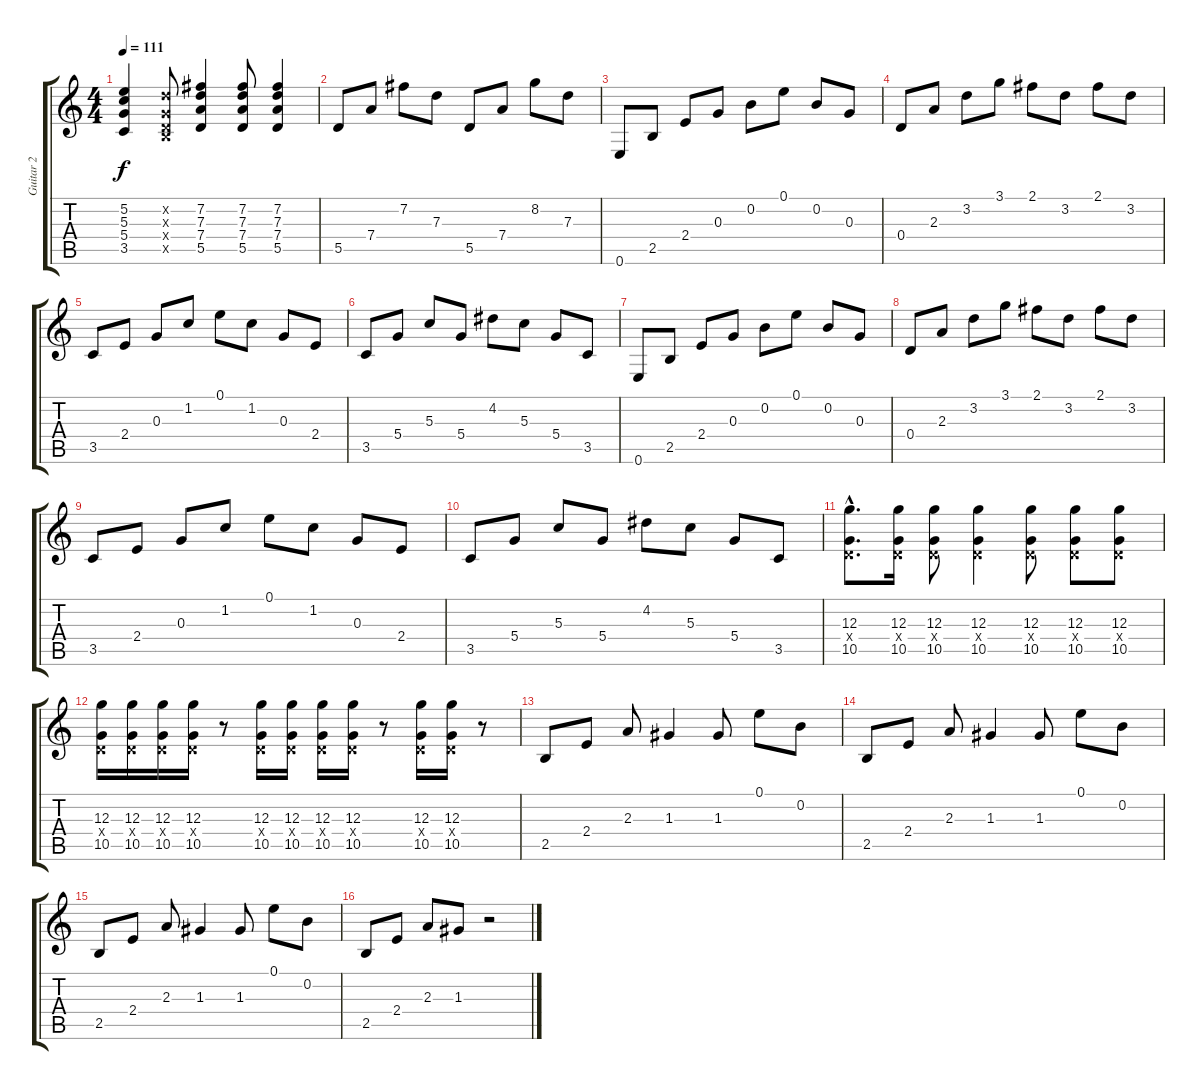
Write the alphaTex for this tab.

\track ("Guitar 2" "Guitar 2") {instrument electricguitarclean}
\staff {score tabs}
\tuning (E4 B3 G3 D3 A2 E2) {hide}
\ts (4 4)
\tempo 111
\clef g2
\ks c
(5.2 5.3 5.4 3.5).4{dy f} (3.2{x} 0.3{x} 0.4{x} 2.5{x}).8 (7.2 7.3 7.4 5.5).4 (7.2 7.3 7.4 5.5).8 (7.2 7.3 7.4 5.5).4 |
5.5.8 7.4.8 7.2.8 7.3.8 5.5.8 7.4.8 8.2.8 7.3.8 |
0.6.8 2.5.8 2.4.8 0.3.8 0.2.8 0.1.8 0.2.8 0.3.8 |
0.4.8 2.3.8 3.2.8 3.1.8 2.1.8 3.2.8 2.1.8 3.2.8 |
3.5.8 2.4.8 0.3.8 1.2.8 0.1.8 1.2.8 0.3.8 2.4.8 |
3.5.8 5.4.8 5.3.8 5.4.8 4.2.8 5.3.8 5.4.8 3.5.8 |
0.6.8 2.5.8 2.4.8 0.3.8 0.2.8 0.1.8 0.2.8 0.3.8 |
0.4.8 2.3.8 3.2.8 3.1.8 2.1.8 3.2.8 2.1.8 3.2.8 |
3.5.8 2.4.8 0.3.8 1.2.8 0.1.8 1.2.8 0.3.8 2.4.8 |
3.5.8 5.4.8 5.3.8 5.4.8 4.2.8 5.3.8 5.4.8 3.5.8 |
(12.3{hac} 0.4{hac x} 10.5{hac}).8{d} (12.3 0.4{x} 10.5).16 (12.3 0.4{x} 10.5).8 (12.3 0.4{x} 10.5).4 (12.3 0.4{x} 10.5).8 (12.3 0.4{x} 10.5).8 (12.3 0.4{x} 10.5).8 |
(12.3 0.4{x} 10.5).16 (12.3 0.4{x} 10.5).16 (12.3 0.4{x} 10.5).16 (12.3 0.4{x} 10.5).16 r.8 (12.3 0.4{x} 10.5).16 (12.3 0.4{x} 10.5).16 (12.3 0.4{x} 10.5).16 (12.3 0.4{x} 10.5).16 r.8 (12.3 0.4{x} 10.5).16 (12.3 0.4{x} 10.5).16 r.8 |
2.5.8 2.4.8 2.3.8 1.3.4 1.3.8 0.1.8 0.2.8 |
2.5.8 2.4.8 2.3.8 1.3.4 1.3.8 0.1.8 0.2.8 |
2.5.8 2.4.8 2.3.8 1.3.4 1.3.8 0.1.8 0.2.8 |
2.5.8 2.4.8 2.3.8 1.3.8 r.2
